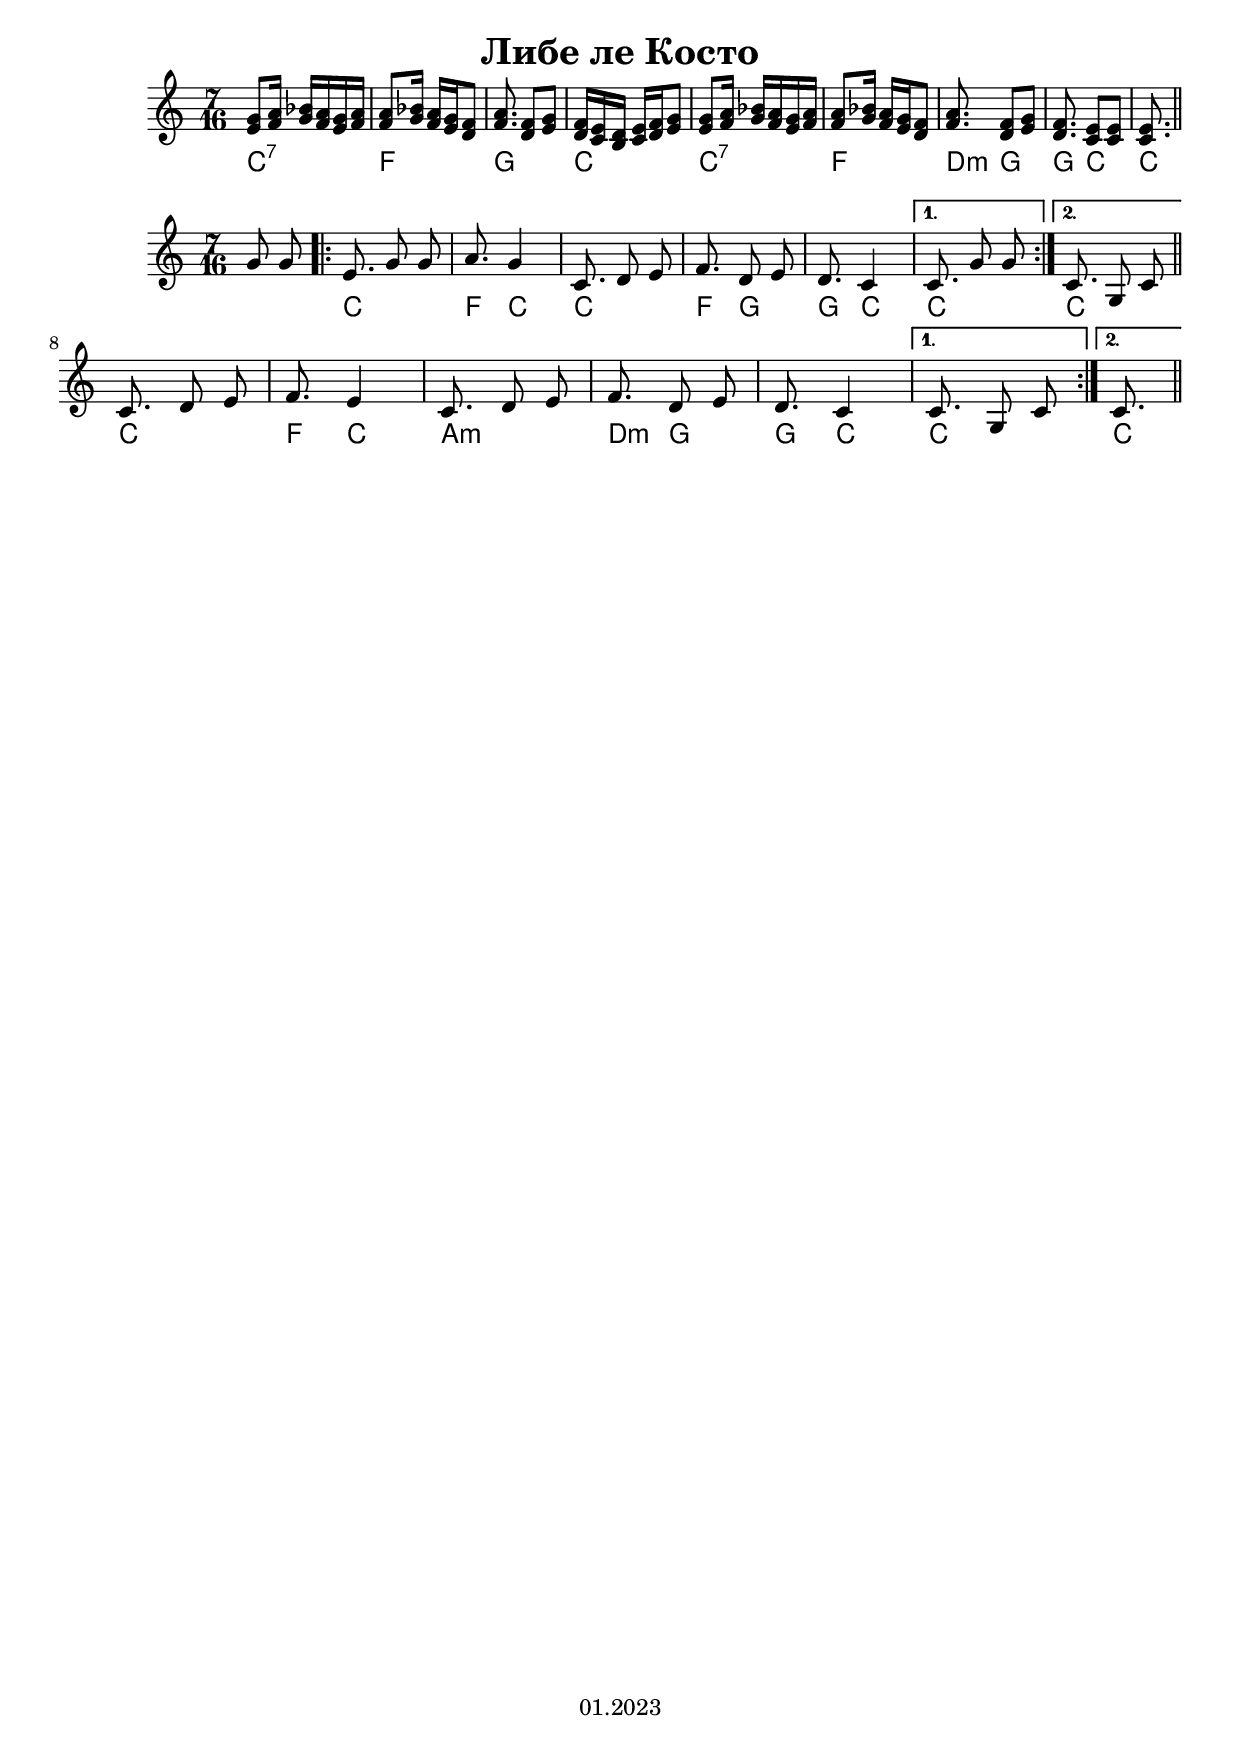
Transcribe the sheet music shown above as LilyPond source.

\version "2.22.1"
\include "deutsch.ly"

instrumentalUpper = \relative c'' {
  \clef treble
  \key c \major
  \time 7/16
  \set Timing.beatStructure = #'(3 4)

  g8 a16 b a g a | a8 b16 a g f8 | a8. f8 g | f16 e d e f g8 |
  g8 a16 b a g a | a8 b16 a g f8 | a8. f8 g | f8. e8 e | \partial 8. e8. | \bar "||"
}
instrumentalLower = \relative c' {
  \clef treble
  \key c \major
  \time 7/16
  \set Timing.beatStructure = #'(3 4)

  e8 f16 g f e f | f8 g16 f e d8 | f8. d8 e | d16 c h c16 d e8 |
  e8 f16 g f e f | f8 g16 f e d8 | f8. d8 e | d8. c8 c | \partial 8. c8. | \bar "||"
}

instrumentalChords = \chordmode {
  \germanChords

  c4..:7 |
  f4.. |
  g4.. |
  c4.. |

  c4..:7 |
  f4.. |
  d8.:m g4 |
  g8. c4 |
  c8. |
}


vocal = \relative c'' {
  \clef treble
  \key c \major
  \time 7/16
  \set Timing.beatStructure = #'(3 2 2)

  \partial 4 g8 g |
  \repeat volta 2 {
    e8. g8 g | a8. g4 | c,8. d8 e | f8. d8 e | d8. c4 |
  }
  \alternative {
    { c8. g'8 g | }
    { c,8. g8 c | \bar "||" }
  }
  \break

  \repeat volta 2 {
    c8. d8 e | f8. e4 | c8. d8 e | f8. d8 e | d8. c4 |
  }
  \alternative {
    { c8. g8 c | }
    { \partial 8. c8. | \bar "||" }
  }
}

vocalChords = \chordmode {
  \germanChords

  \partial 4 s4 |
  c4.. | f8. c4 | c4.. | f8. g4 | g8. c4 |
  c4.. |
  c4.. |

  c4.. | f8. c4 | a4..:m | d8.:m g4 | g8. c4 |
  c4.. |
  \partial 8. c8. |
}

\header {
  title = "Либе ле Косто"
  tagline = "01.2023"
}

\score {
  <<
    \new Staff {
      \context Voice = sop {
        <<
          \instrumentalUpper
          \instrumentalLower
        >>
      }
    }
    \new ChordNames \instrumentalChords
  >>
}

\score {
  <<
    \new Staff \vocal
    \new ChordNames \vocalChords
  >>
}
